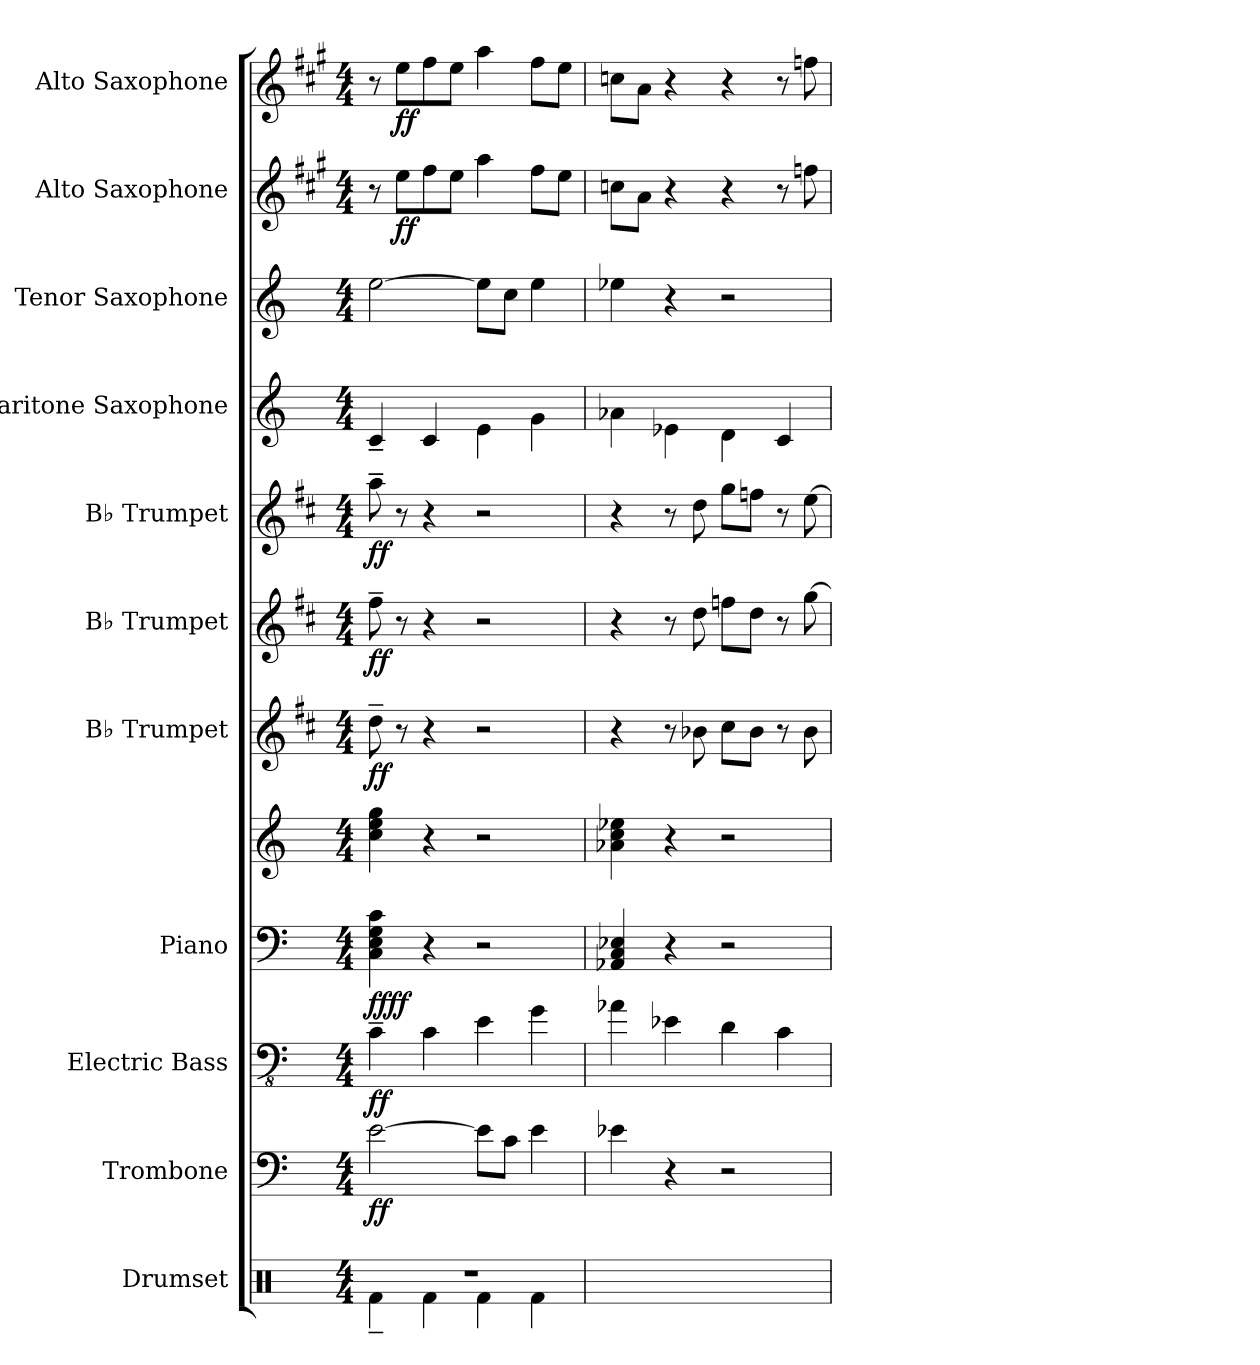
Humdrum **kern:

**kern	**kern	**dynam	**kern	**dynam	**kern	**kern	**dynam	**kern	**dynam	**kern	**dynam	**kern	**dynam	**kern	**kern	**kern	**dynam	**kern	**dynam
*part11	*part10	*part10	*part9	*part9	*part8	*part8	*part8	*part7	*part7	*part6	*part6	*part5	*part5	*part4	*part3	*part2	*part2	*part1	*part1
*staff12	*staff11	*staff11	*staff10	*staff10	*staff9	*staff8	*staff8/9	*staff7	*staff7	*staff6	*staff6	*staff5	*staff5	*staff4	*staff3	*staff2	*staff2	*staff1	*staff1
*I"Drumset	*I"Trombone	*	*I"Electric Bass	*	*I"Piano	*	*	*I"B♭ Trumpet	*	*I"B♭ Trumpet	*	*I"B♭ Trumpet	*	*I"Baritone Saxophone	*I"Tenor Saxophone	*I"Alto Saxophone	*	*I"Alto Saxophone	*
*I'Drs.	*I'Trb.	*	*I'El. B.	*	*I'Pno.	*	*	*I'B♭ Tpt.	*	*I'B♭ Tpt.	*	*I'B♭ Tpt.	*	*I'Bar. Sax.	*I'T. Sax.	*I'A. Sax.	*	*I'A. Sax.	*
*clefX	*clefF4	*	*clefFv4	*	*clefF4	*clefG2	*	*clefG2	*	*clefG2	*	*clefG2	*	*clefG2	*clefG2	*clefG2	*	*clefG2	*
*	*	*	*	*	*	*	*	*ITrd1c2	*	*ITrd1c2	*	*ITrd1c2	*	*ITrd12c21	*ITrd8c14	*ITrd5c9	*	*ITrd5c9	*
*k[]	*k[]	*	*k[]	*	*k[]	*k[]	*	*k[]	*	*k[]	*	*k[]	*	*k[]	*k[]	*k[]	*	*k[]	*
*M4/4	*M4/4	*	*M4/4	*	*M4/4	*M4/4	*	*M4/4	*	*M4/4	*	*M4/4	*	*M4/4	*M4/4	*M4/4	*	*M4/4	*
*MM170	*MM170	*	*MM170	*	*MM170	*MM170	*	*MM170	*	*MM170	*	*MM170	*	*MM170	*MM170	*MM170	*	*MM170	*
=1	=1	=1	=1	=1	=1	=1	=1	=1	=1	=1	=1	=1	=1	=1	=1	=1	=1	=1	=1
*^	*	*	*	*	*	*	*	*	*	*	*	*	*	*	*	*	*	*	*
!	!	!	!LO:DY:b	!	!LO:DY:b	!	!	!LO:DY:b=2	!	!	!	!	!	!	!	!	!	!	!	!
!	!	!	!	!	!	!	!	!LO:DY:n=1:b	!	!LO:DY:b	!	!LO:DY:b	!	!LO:DY:b	!	!	!	!	!	!
1r	4Rf~\	[2e\	ff	4C~\	ff	4C\ 4E\ 4G\ 4c\	4cc\ 4ee\ 4gg\	ff ff	8cc~\	ff	8ee~\	ff	8gg~\	ff	4C~/	[2e\	8r	.	8r	.
!	!	!	!	!	!	!	!	!	!	!	!	!	!	!	!	!	!	!LO:DY:b	!	!LO:DY:b
.	.	.	.	.	.	.	.	.	8r	.	8r	.	8r	.	.	.	8g\L	ff	8g\L	ff
.	4Rf\	.	.	4C\	.	4r	4r	.	4r	.	4r	.	4r	.	4C/	.	8a\	.	8a\	.
.	.	.	.	.	.	.	.	.	.	.	.	.	.	.	.	.	8g\J	.	8g\J	.
.	4Rf\	8e\L]	.	4E\	.	2r	2r	.	2r	.	2r	.	2r	.	4E\	8e\L]	4cc\	.	4cc\	.
.	.	8c\J	.	.	.	.	.	.	.	.	.	.	.	.	.	8c\J	.	.	.	.
.	4Rf\	4e\	.	4G\	.	.	.	.	.	.	.	.	.	.	4G\	4e\	8a\L	.	8a\L	.
.	.	.	.	.	.	.	.	.	.	.	.	.	.	.	.	.	8g\J	.	8g\J	.
*v	*v	*	*	*	*	*	*	*	*	*	*	*	*	*	*	*	*	*	*	*
=2	=2	=2	=2	=2	=2	=2	=2	=2	=2	=2	=2	=2	=2	=2	=2	=2	=2	=2	=2
4R	4e-X\	.	4A-X\	.	4AA-X/ 4C/ 4E-X/	4a-X\ 4cc\ 4ee-X\	.	4r	.	4r	.	4r	.	4A-X\	4e-X\	8e-X\L	.	8e-X\L	.
.	.	.	.	.	.	.	.	.	.	.	.	.	.	.	.	8c\J	.	8c\J	.
4R	4r	.	4E-X\	.	4r	4r	.	8r	.	8r	.	8r	.	4E-X\	4r	4r	.	4r	.
.	.	.	.	.	.	.	.	8a-X\	.	8cc\	.	8cc\	.	.	.	.	.	.	.
4R	2r	.	4D\	.	2r	2r	.	8b\L	.	8ee-X\L	.	8ff\L	.	4D\	2r	4r	.	4r	.
.	.	.	.	.	.	.	.	8a-\J	.	8cc\J	.	8ee-X\J	.	.	.	.	.	.	.
4R	.	.	4C\	.	.	.	.	8r	.	8r	.	8r	.	4C/	.	8r	.	8r	.
.	.	.	.	.	.	.	.	8a-\	.	[8ff\	.	[8dd\	.	.	.	8a-X\	.	8a-X\	.
=	=	=	=	=	=	=	=	=	=	=	=	=	=	=	=	=	=	=	=
*-	*-	*-	*-	*-	*-	*-	*-	*-	*-	*-	*-	*-	*-	*-	*-	*-	*-	*-	*-
